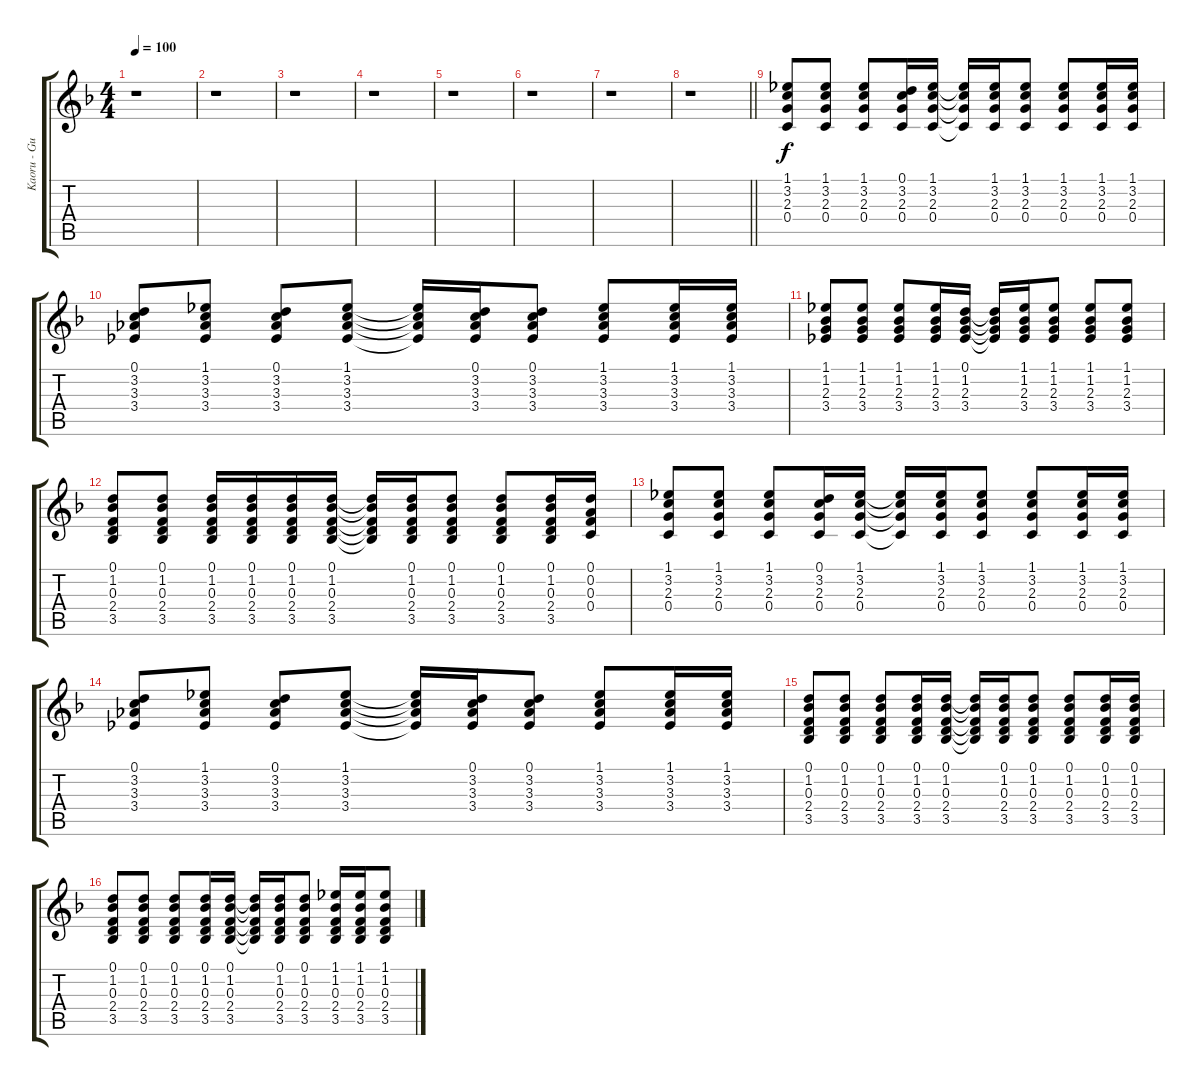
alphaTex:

\track ("Kaoru - Guitar 2" "Kaoru - Gu") {instrument overdrivenguitar}
\staff {score tabs}
\tuning (D4 A3 F3 C3 G2 D2) {hide}
\ts (4 4)
\tempo 100
\clef g2
\ks f
r.1{dy f} |
r.1 |
r.1 |
r.1 |
r.1 |
r.1 |
r.1 |
\barLineRight lightlight
r.1 |
(1.1 3.2 2.3 0.4).8{instrument acousticguitarsteel} (1.1 3.2 2.3 0.4).8 (1.1 3.2 2.3 0.4).8 (0.1 3.2 2.3 0.4).16 (1.1 3.2 2.3 0.4).16 (1.1{t} 3.2{t} 2.3{t} 0.4{t}).16 (1.1 3.2 2.3 0.4).16 (1.1 3.2 2.3 0.4).8 (1.1 3.2 2.3 0.4).8 (1.1 3.2 2.3 0.4).16 (1.1 3.2 2.3 0.4).16 |
(0.1 3.2 3.3 3.4).8 (1.1 3.2 3.3 3.4).8 (0.1 3.2 3.3 3.4).8 (1.1 3.2 3.3 3.4).8 (1.1{t} 3.2{t} 3.3{t} 3.4{t}).16 (0.1 3.2 3.3 3.4).16 (0.1 3.2 3.3 3.4).8 (1.1 3.2 3.3 3.4).8 (1.1 3.2 3.3 3.4).16 (1.1 3.2 3.3 3.4).16 |
(1.1 1.2 2.3 3.4).8 (1.1 1.2 2.3 3.4).8 (1.1 1.2 2.3 3.4).8 (1.1 1.2 2.3 3.4).16 (0.1 1.2 2.3 3.4).16 (0.1{t} 1.2{t} 2.3{t} 3.4{t}).16 (1.1 1.2 2.3 3.4).16 (1.1 1.2 2.3 3.4).8 (1.1 1.2 2.3 3.4).8 (1.1 1.2 2.3 3.4).8 |
(0.1 1.2 0.3 2.4 3.5).8 (0.1 1.2 0.3 2.4 3.5).8 (0.1 1.2 0.3 2.4 3.5).16 (0.1 1.2 0.3 2.4 3.5).16 (0.1 1.2 0.3 2.4 3.5).16 (0.1 1.2 0.3 2.4 3.5).16 (0.1{t} 1.2{t} 0.3{t} 2.4{t} 3.5{t}).16 (0.1 1.2 0.3 2.4 3.5).16 (0.1 1.2 0.3 2.4 3.5).8 (0.1 1.2 0.3 2.4 3.5).8 (0.1 1.2 0.3 2.4 3.5).16 (0.1 0.2 0.3 0.4).16 |
(1.1 3.2 2.3 0.4).8 (1.1 3.2 2.3 0.4).8 (1.1 3.2 2.3 0.4).8 (0.1 3.2 2.3 0.4).16 (1.1 3.2 2.3 0.4).16 (1.1{t} 3.2{t} 2.3{t} 0.4{t}).16 (1.1 3.2 2.3 0.4).16 (1.1 3.2 2.3 0.4).8 (1.1 3.2 2.3 0.4).8 (1.1 3.2 2.3 0.4).16 (1.1 3.2 2.3 0.4).16 |
(0.1 3.2 3.3 3.4).8 (1.1 3.2 3.3 3.4).8 (0.1 3.2 3.3 3.4).8 (1.1 3.2 3.3 3.4).8 (1.1{t} 3.2{t} 3.3{t} 3.4{t}).16 (0.1 3.2 3.3 3.4).16 (0.1 3.2 3.3 3.4).8 (1.1 3.2 3.3 3.4).8 (1.1 3.2 3.3 3.4).16 (1.1 3.2 3.3 3.4).16 |
(0.1 1.2 0.3 2.4 3.5).8 (0.1 1.2 0.3 2.4 3.5).8 (0.1 1.2 0.3 2.4 3.5).8 (0.1 1.2 0.3 2.4 3.5).16 (0.1 1.2 0.3 2.4 3.5).16 (0.1{t} 1.2{t} 0.3{t} 2.4{t} 3.5{t}).16 (0.1 1.2 0.3 2.4 3.5).16 (0.1 1.2 0.3 2.4 3.5).8 (0.1 1.2 0.3 2.4 3.5).8 (0.1 1.2 0.3 2.4 3.5).16 (0.1 1.2 0.3 2.4 3.5).16 |
(0.1 1.2 0.3 2.4 3.5).8 (0.1 1.2 0.3 2.4 3.5).8 (0.1 1.2 0.3 2.4 3.5).8 (0.1 1.2 0.3 2.4 3.5).16 (0.1 1.2 0.3 2.4 3.5).16 (0.1{t} 1.2{t} 0.3{t} 2.4{t} 3.5{t}).16 (0.1 1.2 0.3 2.4 3.5).16 (0.1 1.2 0.3 2.4 3.5).8 (1.1 1.2 0.3 2.4 3.5).16 (1.1 1.2 0.3 2.4 3.5).16 (1.1 1.2 0.3 2.4 3.5).8
